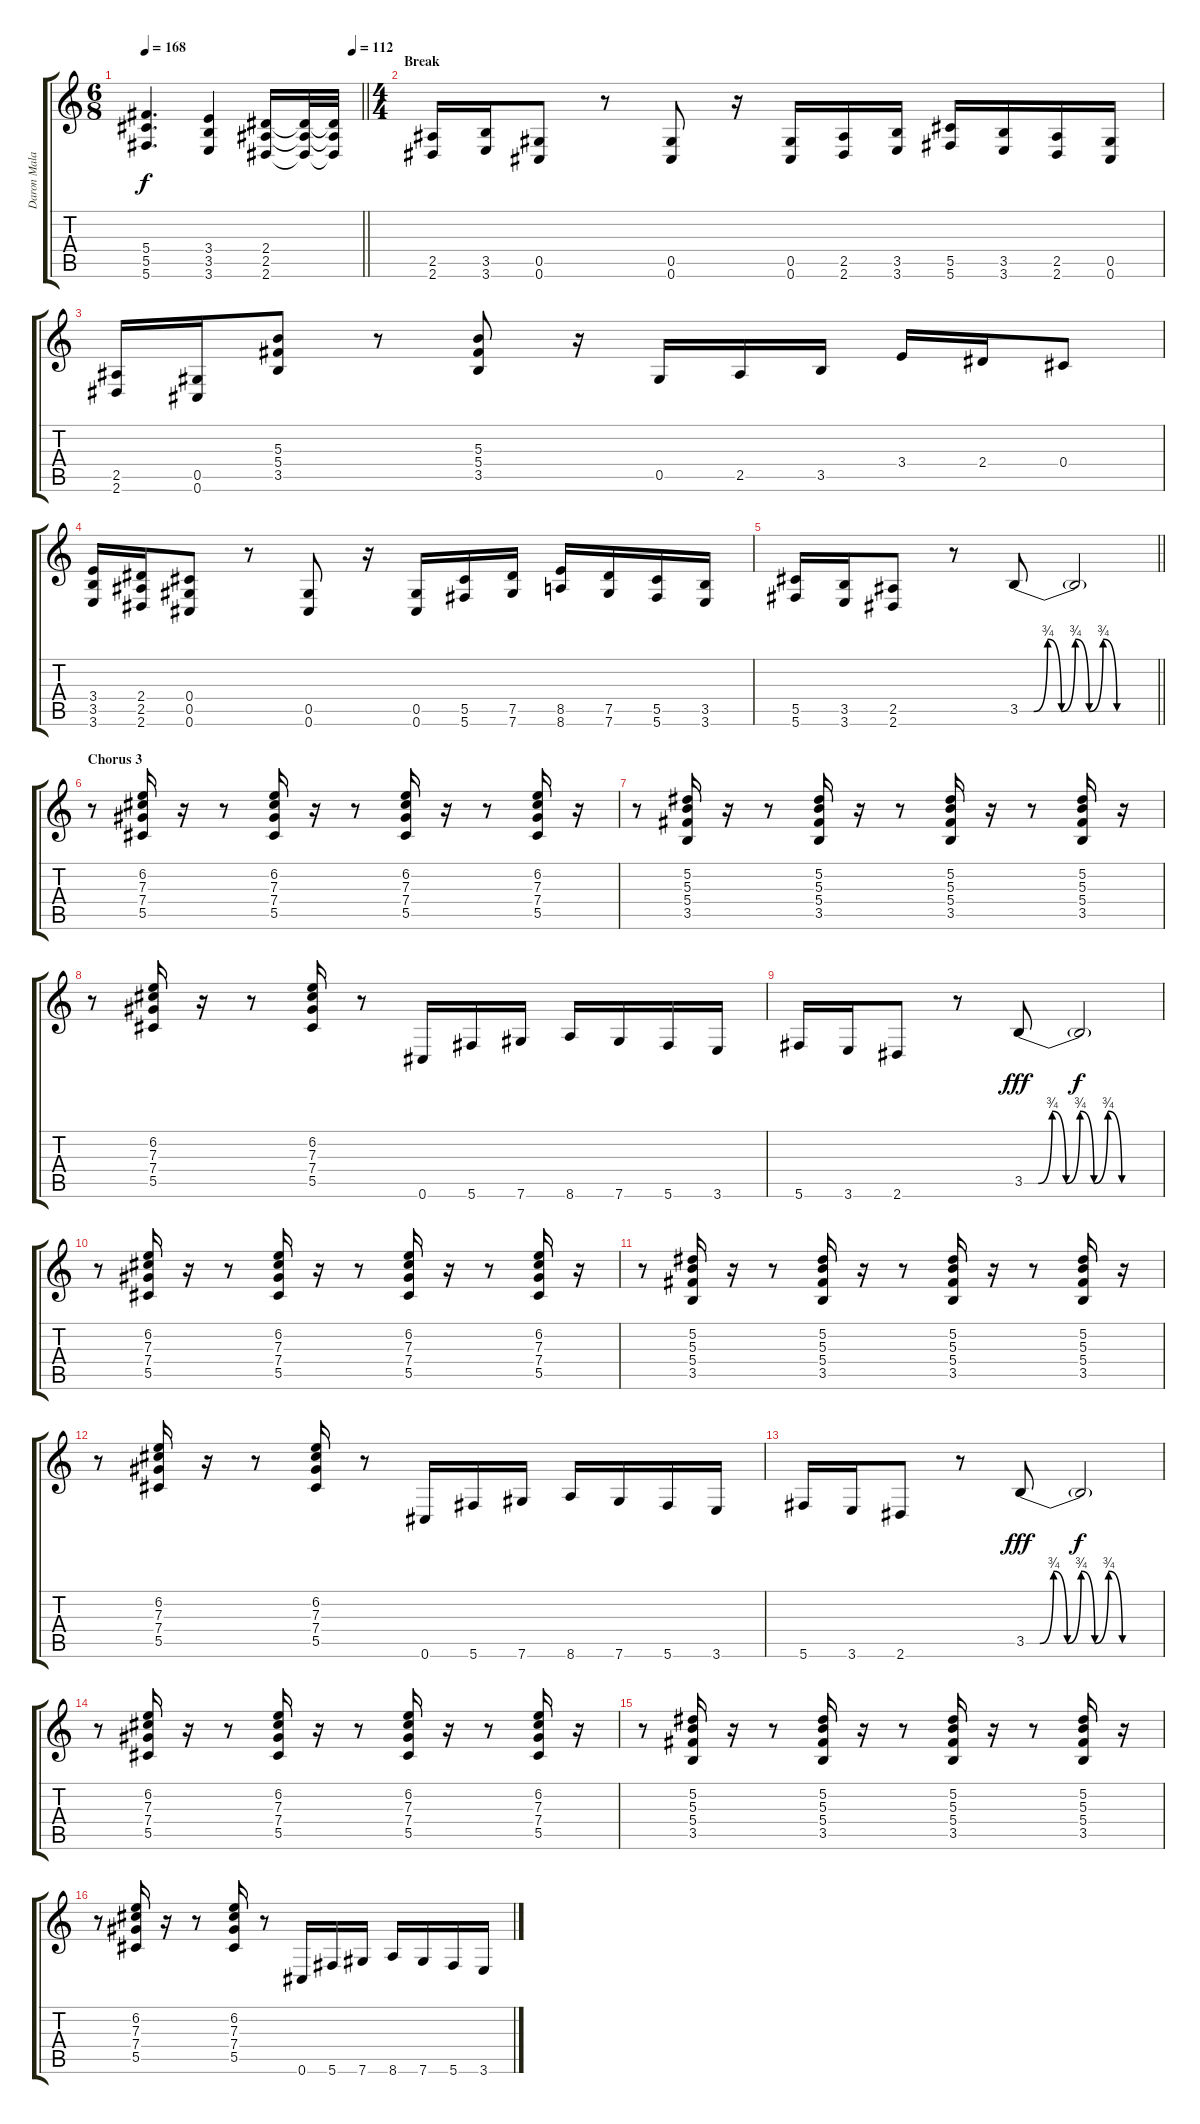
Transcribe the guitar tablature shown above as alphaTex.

\track ("Daron Malakian" "Daron Mala") {instrument distortionguitar}
\staff {score tabs}
\tuning (Eb4 Bb3 Gb3 Db3 Ab2 Db2) {hide}
\ts (6 8)
\tempo 168
\tempo (112 0.9583333333333334)
\clef g2
\barLineRight lightlight
\ks c
(5.4 5.5 5.6).4{d dy f} (3.4 3.5 3.6).4 (2.4 2.5 2.6).16 (2.4{t} 2.5{t} 2.6{t}).32 (2.4{t} 2.5{t} 2.6{t}).32 |
\ts (4 4)
\section ("" "Break")
(2.5 2.6).16 (3.5 3.6).16 (0.5 0.6).8 r.8 (0.5 0.6).8 r.16 (0.5 0.6).16 (2.5 2.6).16 (3.5 3.6).16 (5.5 5.6).16 (3.5 3.6).16 (2.5 2.6).16 (0.5 0.6).16 |
(2.5 2.6).16 (0.5 0.6).16 (5.3 5.4 3.5).8 r.8 (5.3 5.4 3.5).8 r.16 0.5.16 2.5.16 3.5.16 3.4.16 2.4.16 0.4.8 |
(3.4 3.5 3.6).16 (2.4 2.5 2.6).16 (0.4 0.5 0.6).8 r.8 (0.5 0.6).8 r.16 (0.5 0.6).16 (5.5 5.6).16 (7.5 7.6).16 (8.5 8.6).16 (7.5 7.6).16 (5.5 5.6).16 (3.5 3.6).16 |
\barLineRight lightlight
(5.5 5.6).16 (3.5 3.6).16 (2.5 2.6).8 r.8 3.5{be (custom 0 0 6 0 12 3 18 0 24 3 30 0 36 3 42 0 54 0 60 0)}.8 3.5{t}.2 |
\section ("" "Chorus 3")
r.8{instrument electricguitarclean} (6.2 7.3 7.4 5.5).16 r.16 r.8 (6.2 7.3 7.4 5.5).16 r.16 r.8 (6.2 7.3 7.4 5.5).16 r.16 r.8 (6.2 7.3 7.4 5.5).16 r.16 |
r.8 (5.2 5.3 5.4 3.5).16 r.16 r.8 (5.2 5.3 5.4 3.5).16 r.16 r.8 (5.2 5.3 5.4 3.5).16 r.16 r.8 (5.2 5.3 5.4 3.5).16 r.16 |
r.8 (6.2 7.3 7.4 5.5).16 r.16 r.8 (6.2 7.3 7.4 5.5).16 r.8 0.6.16 5.6.16 7.6.16 8.6.16 7.6.16 5.6.16 3.6.16 |
5.6.16 3.6.16 2.6.8 r.8 3.5{be (custom 0 0 6 0 12 3 18 0 24 3 30 0 36 3 42 0 54 0 60 0)}.8{dy fff} 3.5{t}.2{dy f} |
r.8 (6.2 7.3 7.4 5.5).16 r.16 r.8 (6.2 7.3 7.4 5.5).16 r.16 r.8 (6.2 7.3 7.4 5.5).16 r.16 r.8 (6.2 7.3 7.4 5.5).16 r.16 |
r.8 (5.2 5.3 5.4 3.5).16 r.16 r.8 (5.2 5.3 5.4 3.5).16 r.16 r.8 (5.2 5.3 5.4 3.5).16 r.16 r.8 (5.2 5.3 5.4 3.5).16 r.16 |
r.8 (6.2 7.3 7.4 5.5).16 r.16 r.8 (6.2 7.3 7.4 5.5).16 r.8 0.6.16 5.6.16 7.6.16 8.6.16 7.6.16 5.6.16 3.6.16 |
5.6.16 3.6.16 2.6.8 r.8 3.5{be (custom 0 0 6 0 12 3 18 0 24 3 30 0 36 3 42 0 54 0 60 0)}.8{dy fff} 3.5{t}.2{dy f} |
r.8 (6.2 7.3 7.4 5.5).16 r.16 r.8 (6.2 7.3 7.4 5.5).16 r.16 r.8 (6.2 7.3 7.4 5.5).16 r.16 r.8 (6.2 7.3 7.4 5.5).16 r.16 |
r.8 (5.2 5.3 5.4 3.5).16 r.16 r.8 (5.2 5.3 5.4 3.5).16 r.16 r.8 (5.2 5.3 5.4 3.5).16 r.16 r.8 (5.2 5.3 5.4 3.5).16 r.16 |
r.8 (6.2 7.3 7.4 5.5).16 r.16 r.8 (6.2 7.3 7.4 5.5).16 r.8 0.6.16 5.6.16 7.6.16 8.6.16 7.6.16 5.6.16 3.6.16
